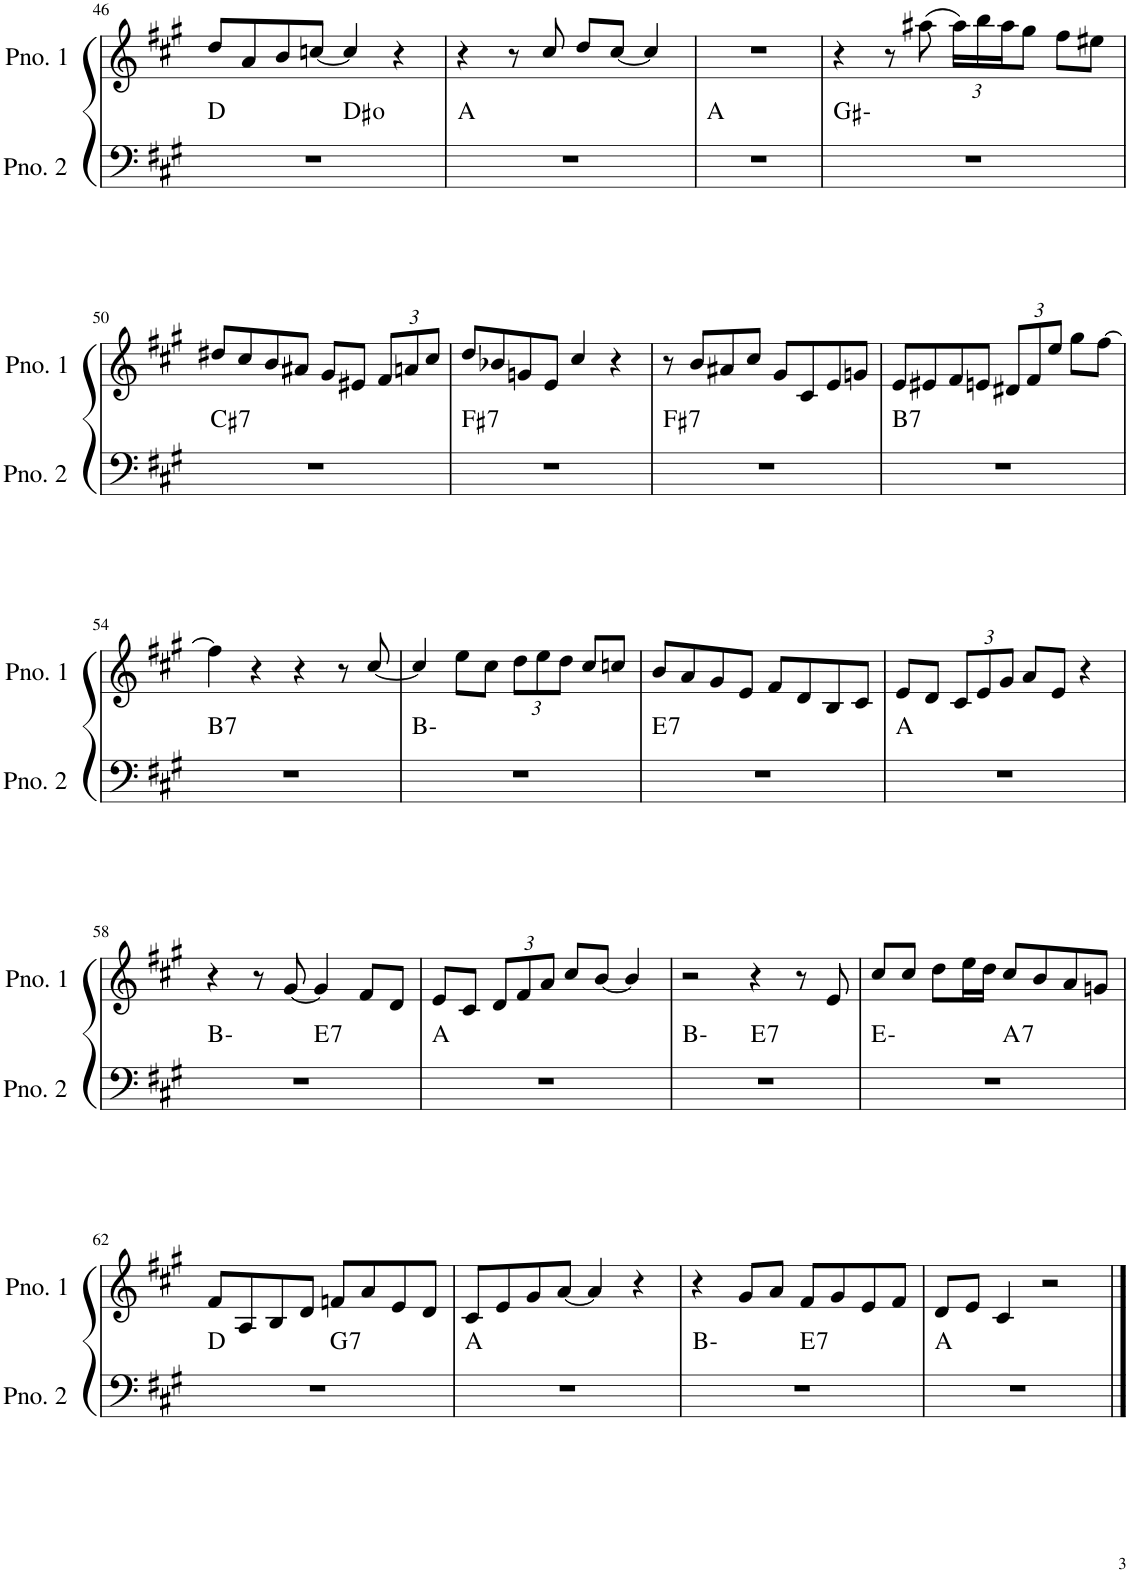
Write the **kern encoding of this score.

**kern	**harte	**kern
*part2	*part2	*part1
*staff2	*	*staff1
*I"ピアノ 2	*	*I"ピアノ 1
!!LO:PB:g=z
*clefF4	*	*clefG2
*k[f#c#g#]	*	*k[f#c#g#]
*M4/4	*	*M4/4
=46	=46	=46
*^	*	*
1r	2ryy	D:maj	8dd/L
.	.	.	8a/
.	.	.	8b/
.	.	.	[8ccn/J
.	2ryy	D#:dim	4cc/]
.	.	.	4r
*v	*v	*	*
=47	=47	=47
1r	A:maj	4r
.	.	8r
.	.	8cc#/
.	.	8dd/L
.	.	[8cc#/J
.	.	4cc#/]
=48	=48	=48
1r	A:maj	1r
=49	=49	=49
1r	G#:min	4r
.	.	8r
.	.	(8aa#X\
*	*	*Xbrackettup
.	.	24aa#\LL)
.	.	24bb\
.	.	24aa#\J
.	.	8gg#\J
.	.	8ff#\L
.	.	8ee#X\J
!!LO:LB:g=z
=50	=50	=50
!	!LO:H:kt=7	!
1r	C#:7	8dd#X/L
.	.	8cc#/
.	.	8b/
.	.	8a#X/J
.	.	8g#/L
.	.	8e#X/J
.	.	12f#/L
.	.	12an/
.	.	12cc#/J
=51	=51	=51
!	!LO:H:kt=7	!
1r	F#:7	8dd/L
.	.	8b-X/
.	.	8gn/
.	.	8e/J
.	.	4cc#/
.	.	4r
=52	=52	=52
!	!LO:H:kt=7	!
1r	F#:7	8r
.	.	8b/L
.	.	8a#X/
.	.	8cc#/J
.	.	8g#/L
.	.	8c#/
.	.	8e/
.	.	8gn/J
=53	=53	=53
!	!LO:H:kt=7	!
1r	B:7	8e/L
.	.	8e#X/
.	.	8f#/
.	.	8en/J
.	.	12d#X/L
.	.	12f#/
.	.	12ee/J
.	.	8gg#\L
.	.	[8ff#\J
!!LO:LB:g=z
=54	=54	=54
!	!LO:H:kt=7	!
1r	B:7	4ff#\]
.	.	4r
.	.	4r
.	.	8r
.	.	[8cc#/
=55	=55	=55
1r	B:min	4cc#/]
.	.	8ee\L
.	.	8cc#\J
.	.	12dd\L
.	.	12ee\
.	.	12dd\J
.	.	8cc#/L
.	.	8ccn/J
=56	=56	=56
!	!LO:H:kt=7	!
1r	E:7	8b/L
.	.	8a/
.	.	8g#/
.	.	8e/J
.	.	8f#/L
.	.	8d/
.	.	8B/
.	.	8c#/J
=57	=57	=57
1r	A:maj	8e/L
.	.	8d/J
.	.	12c#/L
.	.	12e/
.	.	12g#/J
.	.	8a/L
.	.	8e/J
.	.	4r
!!LO:LB:g=z
=58	=58	=58
*^	*	*
1r	2ryy	B:min	4r
.	.	.	8r
.	.	.	[8g#/
!	!	!LO:H:kt=7	!
.	2ryy	E:7	4g#/]
.	.	.	8f#/L
.	.	.	8d/J
*v	*v	*	*
=59	=59	=59
1r	A:maj	8e/L
.	.	8c#/J
.	.	12d/L
.	.	12f#/
.	.	12a/J
.	.	8cc#/L
.	.	[8b/J
.	.	4b/]
=60	=60	=60
*^	*	*
1r	2ryy	B:min	2r
!	!	!LO:H:kt=7	!
.	2ryy	E:7	4r
.	.	.	8r
.	.	.	8e/
=61	=61	=61	=61
1r	2ryy	E:min	8cc#/L
.	.	.	8cc#/J
.	.	.	8dd\L
.	.	.	16ee\L
.	.	.	16dd\JJ
!	!	!LO:H:kt=7	!
.	2ryy	A:7	8cc#/L
.	.	.	8b/
.	.	.	8a/
.	.	.	8gn/J
!!LO:LB:g=z
=62	=62	=62	=62
1r	2ryy	D:maj	8f#/L
.	.	.	8A/
.	.	.	8B/
.	.	.	8d/J
!	!	!LO:H:kt=7	!
.	2ryy	G:7	8fn/L
.	.	.	8a/
.	.	.	8e/
.	.	.	8d/J
*v	*v	*	*
=63	=63	=63
1r	A:maj	8c#/L
.	.	8e/
.	.	8g#/
.	.	[8a/J
.	.	4a/]
.	.	4r
=64	=64	=64
*^	*	*
1r	2ryy	B:min	4r
.	.	.	8g#/L
.	.	.	8a/J
!	!	!LO:H:kt=7	!
.	2ryy	E:7	8f#/L
.	.	.	8g#/
.	.	.	8e/
.	.	.	8f#/J
*v	*v	*	*
=65	=65	=65
1r	A:maj	8d/L
.	.	8e/J
.	.	4c#/
.	.	2r
==	==	==
*-	*-	*-
